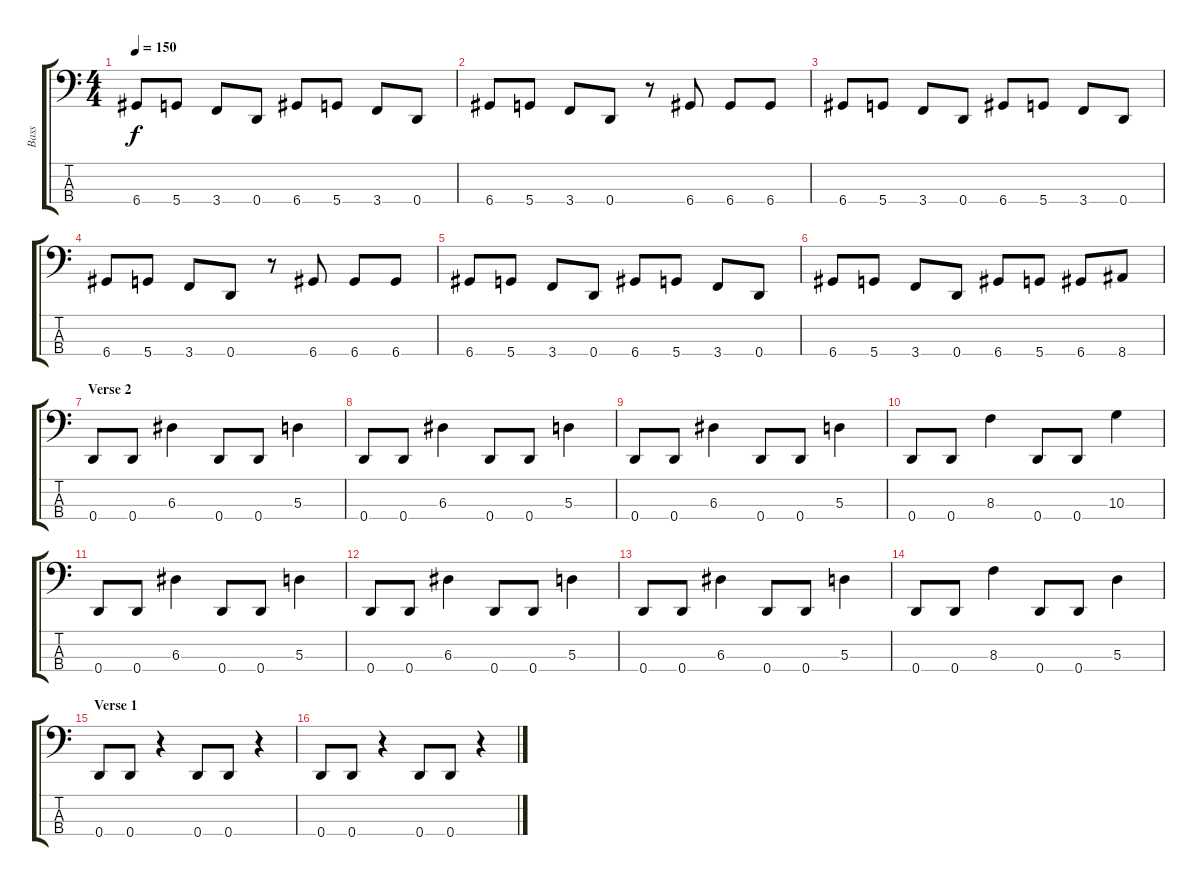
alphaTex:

\track ("Bass" "Bass") {instrument electricbasspick}
\staff {score tabs}
\tuning (G2 D2 A1 D1) {hide}
\ts (4 4)
\tempo 150
\clef f4
\ks c
6.4.8{dy f} 5.4.8 3.4.8 0.4.8 6.4.8 5.4.8 3.4.8 0.4.8 |
6.4.8 5.4.8 3.4.8 0.4.8 r.8 6.4.8 6.4.8 6.4.8 |
6.4.8 5.4.8 3.4.8 0.4.8 6.4.8 5.4.8 3.4.8 0.4.8 |
6.4.8 5.4.8 3.4.8 0.4.8 r.8 6.4.8 6.4.8 6.4.8 |
6.4.8 5.4.8 3.4.8 0.4.8 6.4.8 5.4.8 3.4.8 0.4.8 |
6.4.8 5.4.8 3.4.8 0.4.8 6.4.8 5.4.8 6.4.8 8.4.8 |
\section ("" "Verse 2")
0.4.8 0.4.8 6.3.4 0.4.8 0.4.8 5.3.4 |
0.4.8 0.4.8 6.3.4 0.4.8 0.4.8 5.3.4 |
0.4.8 0.4.8 6.3.4 0.4.8 0.4.8 5.3.4 |
0.4.8 0.4.8 8.3.4 0.4.8 0.4.8 10.3.4 |
0.4.8 0.4.8 6.3.4 0.4.8 0.4.8 5.3.4 |
0.4.8 0.4.8 6.3.4 0.4.8 0.4.8 5.3.4 |
0.4.8 0.4.8 6.3.4 0.4.8 0.4.8 5.3.4 |
0.4.8 0.4.8 8.3.4 0.4.8 0.4.8 5.3.4 |
\section ("" "Verse 1")
0.4.8 0.4.8 r.4 0.4.8 0.4.8 r.4 |
0.4.8 0.4.8 r.4 0.4.8 0.4.8 r.4
